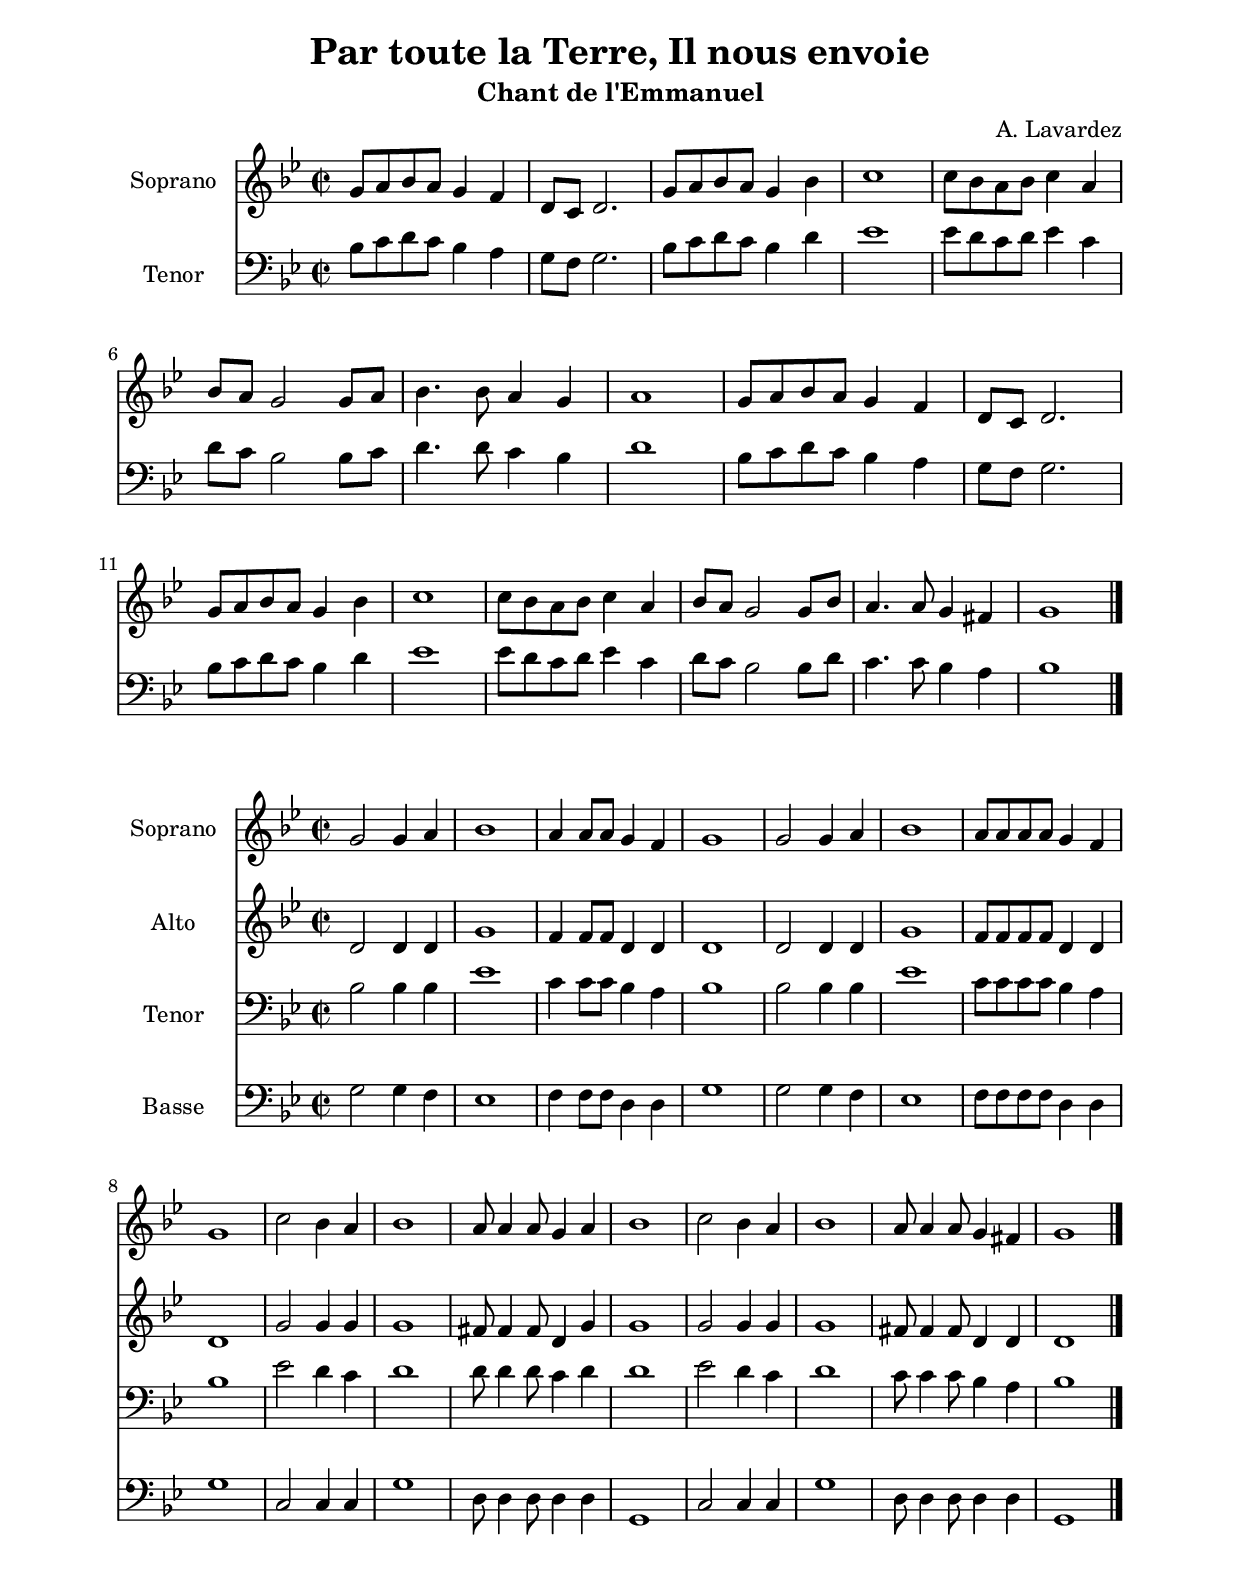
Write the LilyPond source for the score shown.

\version "2.22.1"
\language "italiano"

\header {
  title = "Par toute la Terre, Il nous envoie"
  subtitle = "Chant de l'Emmanuel"
  composer = "A. Lavardez"
}

global = {
  \key sol \minor
  \time 2/2
}

sopranoChorus = \relative do'' {
    \global
    sol8 la sib la sol4 fa
    re8 do re2.
    sol8 la sib la sol4 sib
    do1
    
    do8 sib la sib do4 la    
    sib8 la sol2 sol8 la
    sib4. sib8 la4 sol
    la1
        
    sol8 la sib la sol4 fa
    re8 do re2.
    sol8 la sib la sol4 sib
    do1
    
    do8 sib la sib do4 la    
    sib8 la sol2 sol8 sib
    la4. la8 sol4 fad
    sol1
    
    \bar "|."
  }
  
tenorChorus = \relative do' {
    \global
    
    sib8 do re do sib4 la
    sol8 fa sol2.
    sib8 do re do sib4 re
    mib1
    
    mib8 re do re mib4 do
    re8 do sib2 sib8 do
    re4. re8 do4 sib
    re1
        
    sib8 do re do sib4 la
    sol8 fa sol2.
    sib8 do re do sib4 re
    mib1
    
    mib8 re do re mib4 do
    re8 do sib2 sib8 re
    do4. do8 sib4 la
    sib1
  }
  
%----------------------------------------------------------------

sopranoVerse = 
  \relative do'' {
    \global
    sol2 sol4 la
    sib1
    la4 la8 la sol4 fa
    sol1
    sol2 sol4 la
    sib1
    la8 la la la sol4 fa
    sol1
    do2 sib4 la
    sib1
    la8 la4 la8 sol4 la
    sib1
    do2 sib4 la
    sib1
    la8 la4 la8 sol4 fad
    sol1
    
    \bar "|."
  }

altoVerse = 
  \relative do' {
    \global
    re2 re4 re
    sol1
    fa4 fa8 fa re4 re
    re1
    re2 re4 re
    sol1
    fa8 fa fa fa re4 re
    re1
    sol2 sol4 sol
    sol1
    fad8 fad4 fad8 re4 sol
    sol1
    sol2 sol4 sol
    sol1
    fad8 fad4 fad8 re4 re
    re1
  }
  
tenorVerse = 
  \relative do' {
    \global
    sib2 sib4 sib
    mib1
    do4 do8 do sib4 la
    sib1
    sib2 sib4 sib
    mib1
    do8 do do do sib4 la
    sib1
    mib2 re4 do
    re1
    re8 re4 re8 do4 re
    re1
    mib2 re4 do
    re1
    do8 do4 do8 sib4 la
    sib1
  }
  
bassVerse = 
  \relative do' {
    \global
    sol2 sol4 fa
    mib1
    fa4 fa8 fa re4 re
    sol1
    sol2 sol4 fa
    mib1
    fa8 fa fa fa re4 re
    sol1
    do,2 do4 do
    sol'1
    re8 re4 re8 re4 re
    sol,1
    do2 do4 do
    sol'1
    re8 re4 re8 re4 re
    sol,1
  }

\include "../../../utilities.ly"

%-------------------- couplet -------------------

\book{
  \paper {
    left-margin = 20\mm
    right-margin = 20\mm
    top-margin = 20\mm
    bottom-margin = 20\mm
  }
  
  \score {
    <<
      \new Staff \with { instrumentName = "Soprano" midiInstrument = "choir aahs" } { \sopranoChorus }
      \new Staff \with { instrumentName = "Tenor" midiInstrument = "choir aahs" } { \clef bass \tenorChorus }
    >>
    \layout { 
      indent = 2\cm
      \override BreathingSign.text = \markup { \musicglyph "comma" }
    }
    \midi {
      \tempo 2=80
    }
  }
    \score {
    <<
      \new Staff \with { instrumentName = "Soprano" midiInstrument = "choir aahs" } { \sopranoVerse }
      \new Staff \with { instrumentName = "Alto" midiInstrument = "choir aahs" } { \altoVerse }
      \new Staff \with { instrumentName = "Tenor" midiInstrument = "choir aahs" } { \clef bass \tenorVerse }
      \new Staff \with { instrumentName = "Basse" midiInstrument = "choir aahs" } { \clef bass \bassVerse }
    >>
    \layout { 
      indent = 2\cm
      \override BreathingSign.text = \markup { \musicglyph "comma" }
    }
    \midi {
      \tempo 2=80
    }
  }
}
